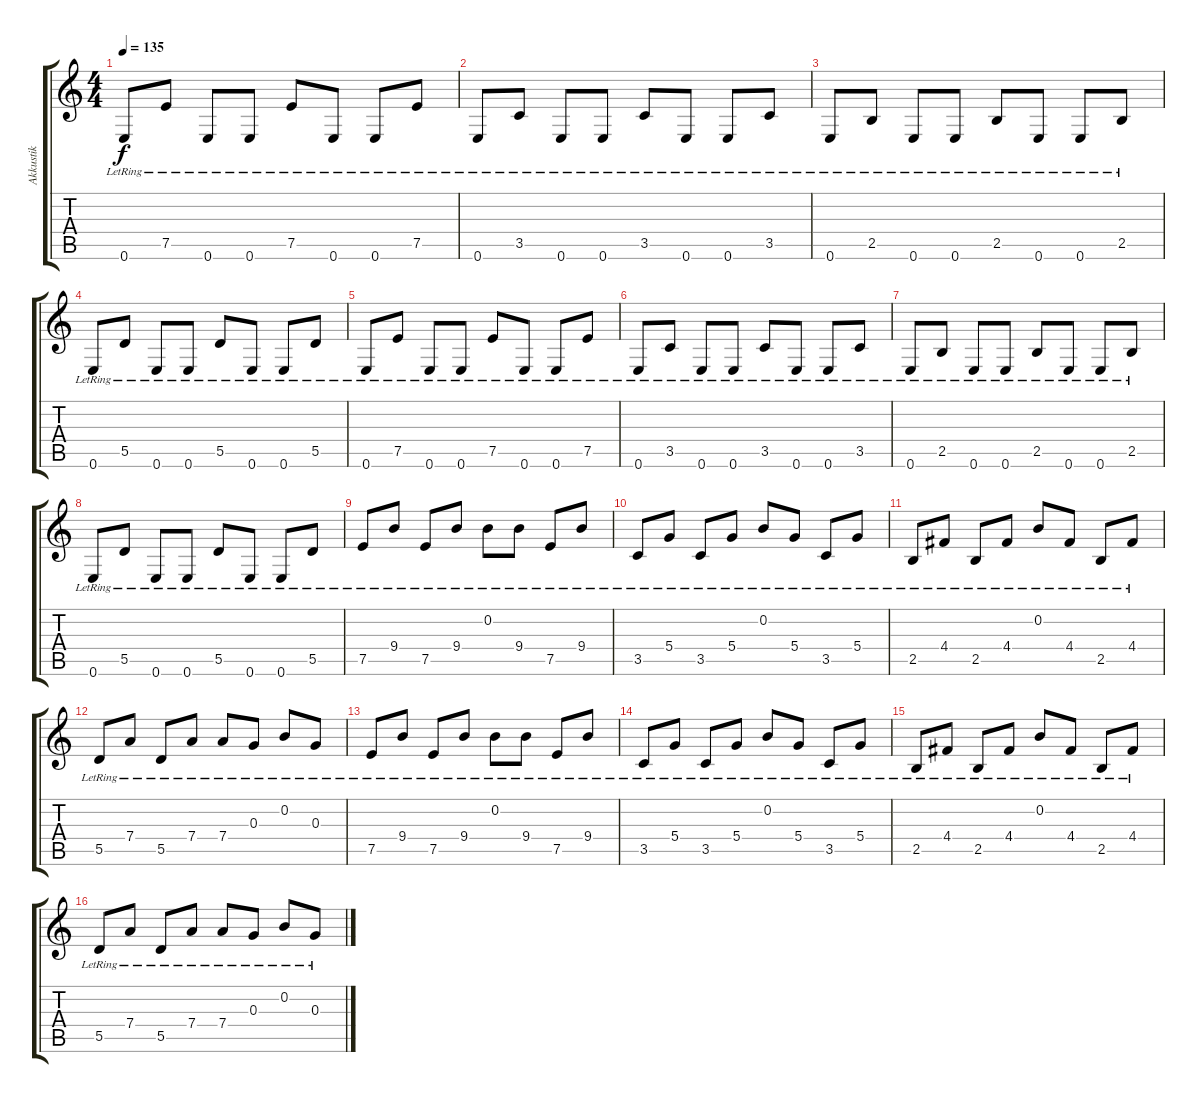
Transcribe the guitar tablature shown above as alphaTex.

\track ("Akkustik" "Akkustik") {instrument acousticguitarsteel}
\staff {score tabs}
\tuning (E4 B3 G3 D3 A2 E2) {hide}
\ts (4 4)
\tempo 135
\clef g2
\ks c
0.6{lr}.8{dy f instrument acousticguitarsteel} 7.5{lr}.8 0.6{lr}.8 0.6{lr}.8 7.5{lr}.8 0.6{lr}.8 0.6{lr}.8 7.5{lr}.8 |
0.6{lr}.8 3.5{lr}.8 0.6{lr}.8 0.6{lr}.8 3.5{lr}.8 0.6{lr}.8 0.6{lr}.8 3.5{lr}.8 |
0.6{lr}.8 2.5{lr}.8 0.6{lr}.8 0.6{lr}.8 2.5{lr}.8 0.6{lr}.8 0.6{lr}.8 2.5{lr}.8 |
0.6{lr}.8 5.5{lr}.8 0.6{lr}.8 0.6{lr}.8 5.5{lr}.8 0.6{lr}.8 0.6{lr}.8 5.5{lr}.8 |
0.6{lr}.8 7.5{lr}.8 0.6{lr}.8 0.6{lr}.8 7.5{lr}.8 0.6{lr}.8 0.6{lr}.8 7.5{lr}.8 |
0.6{lr}.8 3.5{lr}.8 0.6{lr}.8 0.6{lr}.8 3.5{lr}.8 0.6{lr}.8 0.6{lr}.8 3.5{lr}.8 |
0.6{lr}.8 2.5{lr}.8 0.6{lr}.8 0.6{lr}.8 2.5{lr}.8 0.6{lr}.8 0.6{lr}.8 2.5{lr}.8 |
0.6{lr}.8 5.5{lr}.8 0.6{lr}.8 0.6{lr}.8 5.5{lr}.8 0.6{lr}.8 0.6{lr}.8 5.5{lr}.8 |
7.5{lr}.8 9.4{lr}.8 7.5{lr}.8 9.4{lr}.8 0.2{lr}.8 9.4{lr}.8 7.5{lr}.8 9.4{lr}.8 |
3.5{lr}.8 5.4{lr}.8 3.5{lr}.8 5.4{lr}.8 0.2{lr}.8 5.4{lr}.8 3.5{lr}.8 5.4{lr}.8 |
2.5{lr}.8 4.4{lr}.8 2.5{lr}.8 4.4{lr}.8 0.2{lr}.8 4.4{lr}.8 2.5{lr}.8 4.4{lr}.8 |
5.5{lr}.8 7.4{lr}.8 5.5{lr}.8 7.4{lr}.8 7.4{lr}.8 0.3{lr}.8 0.2{lr}.8 0.3{lr}.8 |
7.5{lr}.8 9.4{lr}.8 7.5{lr}.8 9.4{lr}.8 0.2{lr}.8 9.4{lr}.8 7.5{lr}.8 9.4{lr}.8 |
3.5{lr}.8 5.4{lr}.8 3.5{lr}.8 5.4{lr}.8 0.2{lr}.8 5.4{lr}.8 3.5{lr}.8 5.4{lr}.8 |
2.5{lr}.8 4.4{lr}.8 2.5{lr}.8 4.4{lr}.8 0.2{lr}.8 4.4{lr}.8 2.5{lr}.8 4.4{lr}.8 |
5.5{lr}.8 7.4{lr}.8 5.5{lr}.8 7.4{lr}.8 7.4{lr}.8 0.3{lr}.8 0.2{lr}.8 0.3{lr}.8
